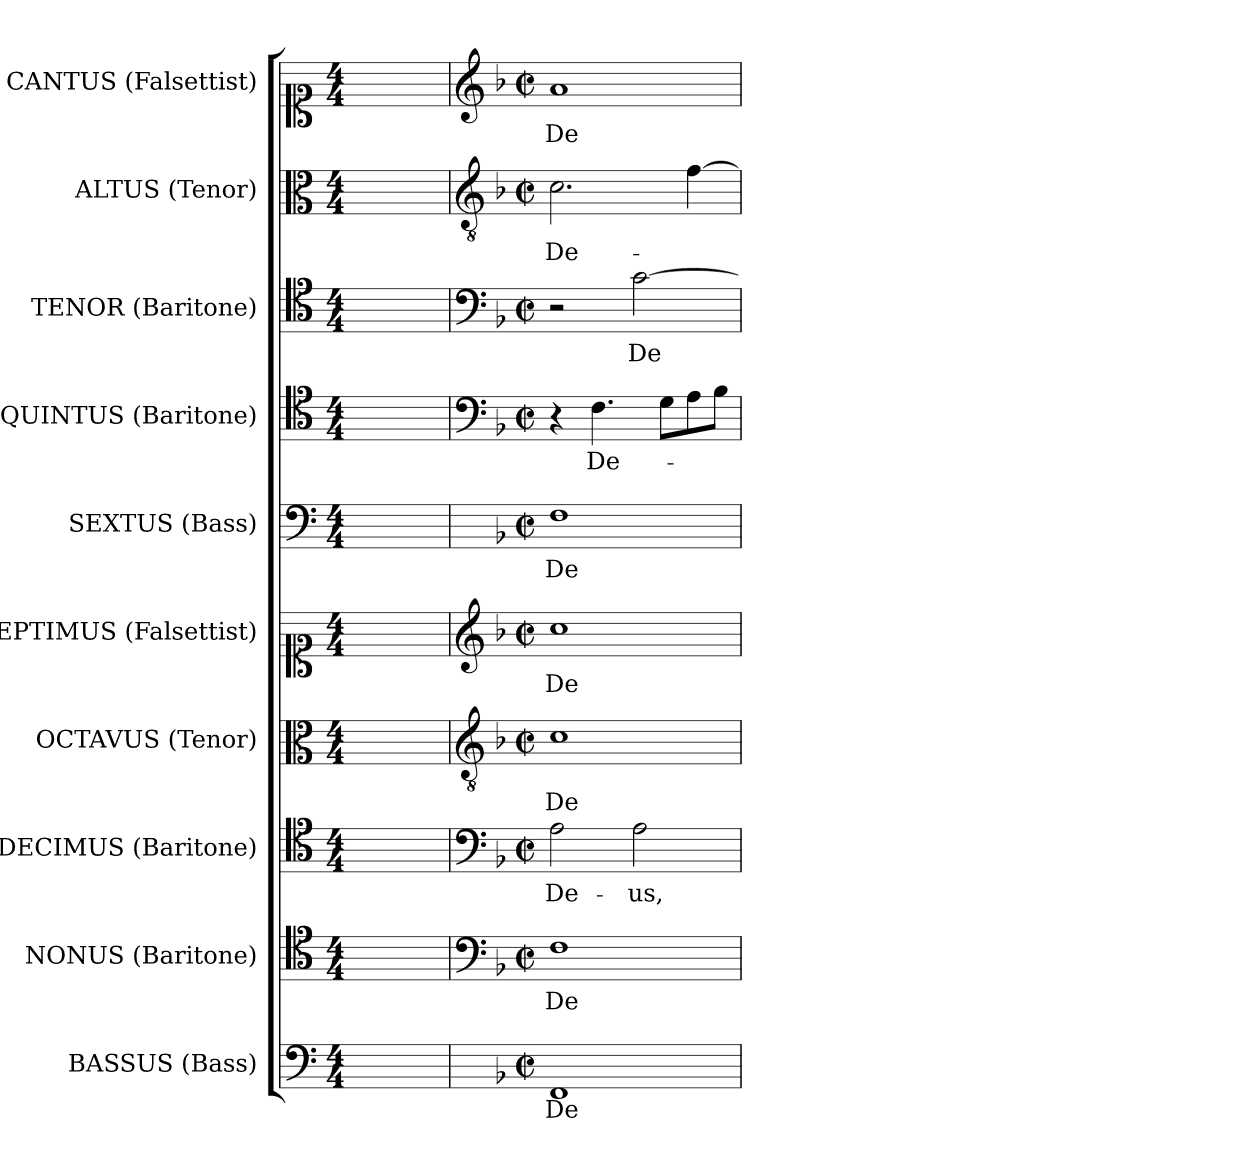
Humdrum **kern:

**kern	**text	**kern	**text	**kern	**text	**kern	**text	**kern	**text	**kern	**text	**kern	**text	**kern	**text	**kern	**text	**kern	**text
*part10	*part10	*part9	*part9	*part8	*part8	*part7	*part7	*part6	*part6	*part5	*part5	*part4	*part4	*part3	*part3	*part2	*part2	*part1	*part1
*staff10	*staff10	*staff9	*staff9	*staff8	*staff8	*staff7	*staff7	*staff6	*staff6	*staff5	*staff5	*staff4	*staff4	*staff3	*staff3	*staff2	*staff2	*staff1	*staff1
*I"BASSUS (Bass)	*	*I"NONUS (Baritone)	*	*I"DECIMUS (Baritone)	*	*I"OCTAVUS (Tenor)	*	*I"SEPTIMUS (Falsettist)	*	*I"SEXTUS (Bass)	*	*I"QUINTUS (Baritone)	*	*I"TENOR (Baritone)	*	*I"ALTUS (Tenor)	*	*I"CANTUS (Falsettist)	*
*I'B.	*	*I'Bar.	*	*I'Bar.	*	*I'T.	*	*I'A.	*	*I'B.	*	*I'Bar.	*	*I'Bar.	*	*I'T.	*	*I'A.	*
!!LO:PB:g=z
*clefF4	*	*clefC4	*	*clefC4	*	*clefC3	*	*clefC1	*	*clefF4	*	*clefC4	*	*clefC4	*	*clefC3	*	*clefC1	*
*	*	*	*	*	*	*ITrd7c12	*	*	*	*	*	*	*	*	*	*ITrd7c12	*	*	*
*k[]	*	*k[]	*	*k[]	*	*k[]	*	*k[]	*	*k[]	*	*k[]	*	*k[]	*	*k[]	*	*k[]	*
*C:	*	*C:	*	*C:	*	*C:	*	*C:	*	*C:	*	*C:	*	*C:	*	*C:	*	*C:	*
*M4/4	*	*M4/4	*	*M4/4	*	*M4/4	*	*M4/4	*	*M4/4	*	*M4/4	*	*M4/4	*	*M4/4	*	*M4/4	*
=1	=1	=1	=1	=1	=1	=1	=1	=1	=1	=1	=1	=1	=1	=1	=1	=1	=1	=1	=1
1ryy	.	1ryy	.	1ryy	.	1ryy	.	1ryy	.	1ryy	.	1ryy	.	1ryy	.	1ryy	.	1ryy	.
=2	=2	=2	=2	=2	=2	=2	=2	=2	=2	=2	=2	=2	=2	=2	=2	=2	=2	=2	=2
*	*	*clefF4	*	*clefF4	*	*clefGv2	*	*clefG2	*	*	*	*clefF4	*	*clefF4	*	*clefGv2	*	*clefG2	*
*k[b-]	*	*k[b-]	*	*k[b-]	*	*k[b-]	*	*k[b-]	*	*k[b-]	*	*k[b-]	*	*k[b-]	*	*k[b-]	*	*k[b-]	*
*F:	*	*F:	*	*F:	*	*F:	*	*F:	*	*F:	*	*F:	*	*F:	*	*F:	*	*F:	*
*M2/2	*	*M2/2	*	*M2/2	*	*M2/2	*	*M2/2	*	*M2/2	*	*M2/2	*	*M2/2	*	*M2/2	*	*M2/2	*
*met(c|)	*	*met(c|)	*	*met(c|)	*	*met(c|)	*	*met(c|)	*	*met(c|)	*	*met(c|)	*	*met(c|)	*	*met(c|)	*	*met(c|)	*
!	!LO:LY:b:color=#000000	!	!	!	!	!	!	!	!	!	!	!	!	!	!	!	!	!	!
!	!	!	!LO:LY:b:color=#000000	!	!	!	!	!	!	!	!	!	!	!	!	!	!	!	!
!	!	!	!	!	!LO:LY:b:color=#000000	!	!	!	!	!	!	!	!	!	!	!	!	!	!
!	!	!	!	!	!	!	!LO:LY:b:color=#000000	!	!	!	!	!	!	!	!	!	!	!	!
!	!	!	!	!	!	!	!	!	!LO:LY:b:color=#000000	!	!	!	!	!	!	!	!	!	!
!	!	!	!	!	!	!	!	!	!	!	!LO:LY:b:color=#000000	!	!	!	!	!	!	!	!
!	!	!	!	!	!	!	!	!	!	!	!	!	!	!	!	!	!LO:LY:b:color=#000000	!	!
!	!	!	!	!	!	!	!	!	!	!	!	!	!	!	!	!	!	!	!LO:LY:b:color=#000000
1FFi	De-	1Fi	De-	2Ai\	De-	1Ci	De-	1cci	De-	1Fi	De-	4r	.	2r	.	2.Ci\	De-	1ai	De-
!	!	!	!	!	!	!	!	!	!	!	!	!	!LO:LY:b:color=#000000	!	!	!	!	!	!
.	.	.	.	.	.	.	.	.	.	.	.	4.Fi\	De-	.	.	.	.	.	.
!	!	!	!	!	!LO:LY:b:color=#000000	!	!	!	!	!	!	!	!	!	!	!	!	!	!
!	!	!	!	!	!	!	!	!	!	!	!	!	!	!	!LO:LY:b:color=#000000	!	!	!	!
.	.	.	.	2Ai\	-us,	.	.	.	.	.	.	.	.	[2ci\	De-	.	.	.	.
.	.	.	.	.	.	.	.	.	.	.	.	8Gi\L	.	.	.	.	.	.	.
.	.	.	.	.	.	.	.	.	.	.	.	8Ai\	.	.	.	[4Fi\	.	.	.
.	.	.	.	.	.	.	.	.	.	.	.	8B-i\J	.	.	.	.	.	.	.
=	=	=	=	=	=	=	=	=	=	=	=	=	=	=	=	=	=	=	=
*-	*-	*-	*-	*-	*-	*-	*-	*-	*-	*-	*-	*-	*-	*-	*-	*-	*-	*-	*-
